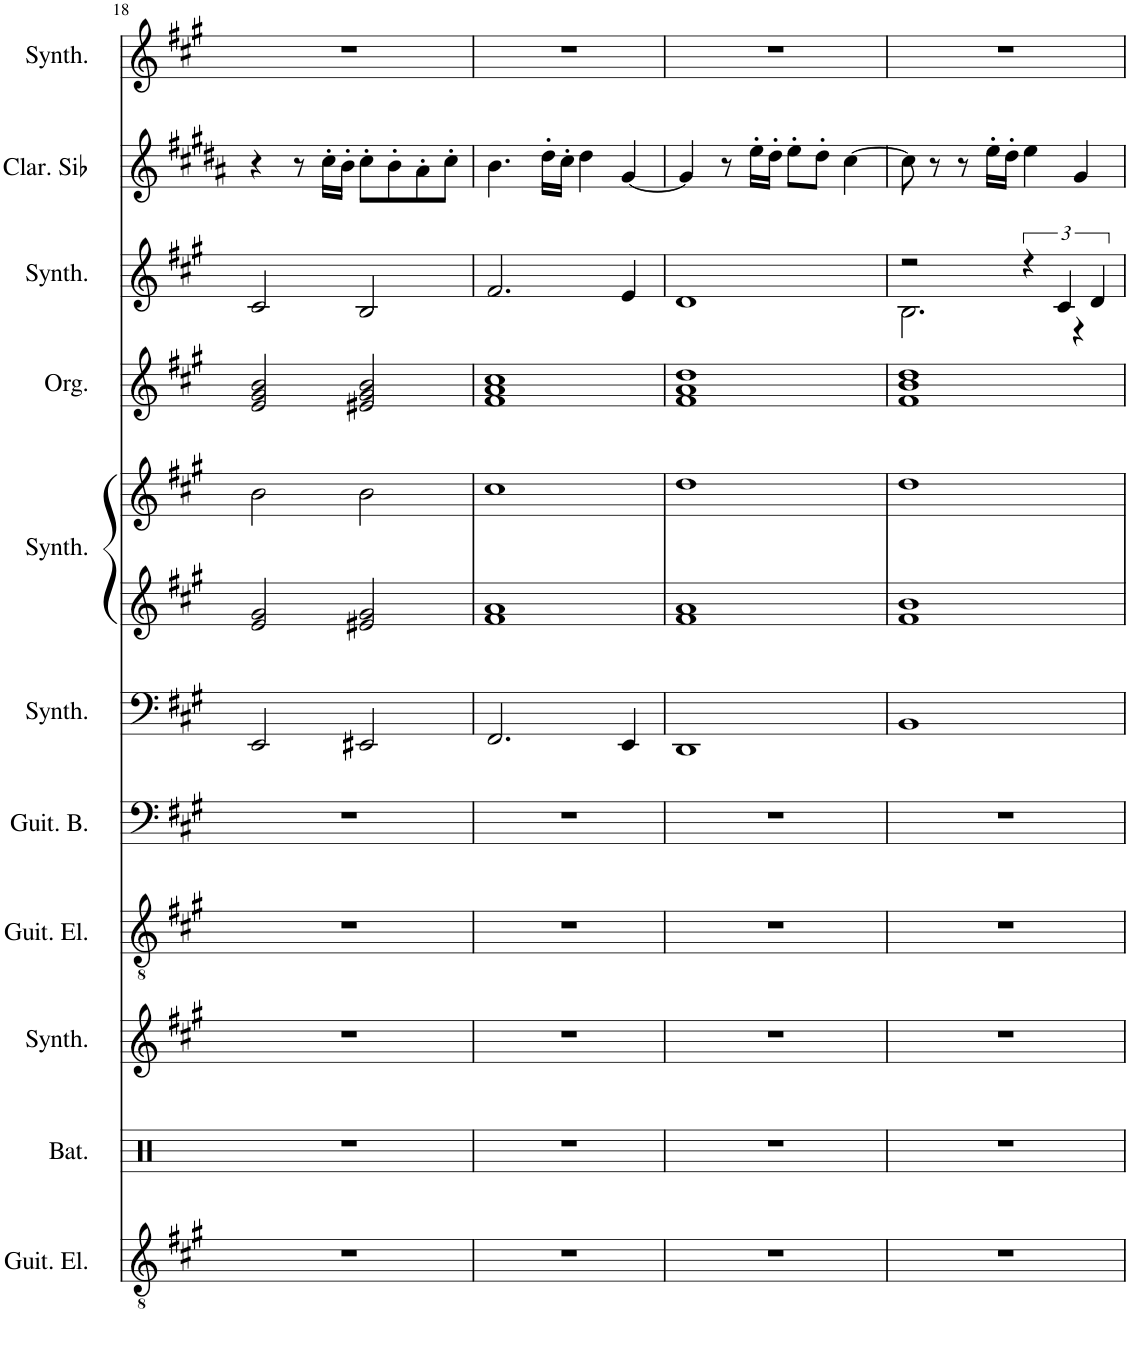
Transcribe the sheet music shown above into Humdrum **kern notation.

**kern	**kern	**kern	**kern	**kern	**kern	**kern	**kern	**kern	**kern	**kern	**kern
*part11	*part10	*part9	*part8	*part7	*part6	*part5	*part5	*part4	*part3	*part2	*part1
*staff12	*staff11	*staff10	*staff9	*staff8	*staff7	*staff6	*staff5	*staff4	*staff3	*staff2	*staff1
*I"Guitare électrique, Distortion Guitar	*I"Batterie, Drums	*I"Synthétiseur Pad, Pad 5 (bowed)	*I"Guitare électrique, Overdriven Guitar	*I"Guitare Basse, Electric Bass (pick)	*I"Synthétiseur Pad, Pad 3 (polysynth)	*I"Synthétiseur d'instruments à cordes, Synth Strings 1	*	*I"Orgue, Church Organ	*I"Synthétiseur de cuivres, Synth Brass 1	*I"Clarinette en Sib	*I"Synthétiseur de dents de scie, Lead 2 (sawtooth)
*I'Guit. El.	*I'Bat.	*I'Synth.	*I'Guit. El.	*I'Guit. B.	*I'Synth.	*I'Synth.	*	*I'Org.	*I'Synth.	*I'Clar. Sib	*I'Synth.
!!LO:PB:g=z
*clefGv2	*clefX	*clefG2	*clefGv2	*clefF4	*clefF4	*clefG2	*clefG2	*clefG2	*clefF4	*clefG2	*clefG2
*	*	*	*	*Trd7c12	*	*	*	*	*	*Trd1c2	*
*k[f#c#g#]	*k[]	*k[f#c#g#]	*k[f#c#g#]	*k[f#c#g#]	*k[f#c#g#]	*k[f#c#g#]	*k[f#c#g#]	*k[f#c#g#]	*k[f#c#g#]	*k[f#c#g#d#a#]	*k[f#c#g#]
*M4/4	*M4/4	*M4/4	*M4/4	*M4/4	*M4/4	*M4/4	*M4/4	*M4/4	*M4/4	*M4/4	*M4/4
=18	=18	=18	=18	=18	=18	=18	=18	=18	=18	=18	=18
1r	1r	1r	1r	1r	2EE/	2e/ 2g#/	2b\	2e/ 2g#/ 2b/	2c#/	4r	1r
.	.	.	.	.	.	.	.	.	.	8r	.
.	.	.	.	.	.	.	.	.	.	16cc#'\LL	.
.	.	.	.	.	.	.	.	.	.	16b'\JJ	.
.	.	.	.	.	2EE#X/	2e#X/ 2g#/	2b\	2e#X/ 2g#/ 2b/	2B/	8cc#'\L	.
.	.	.	.	.	.	.	.	.	.	8b'\	.
.	.	.	.	.	.	.	.	.	.	8a#'\	.
.	.	.	.	.	.	.	.	.	.	8cc#'\J	.
=19	=19	=19	=19	=19	=19	=19	=19	=19	=19	=19	=19
1r	1r	1r	1r	1r	2.FF#/	1f# 1a	1cc#	1f# 1a 1cc#	2.f#/	4.b\	1r
.	.	.	.	.	.	.	.	.	.	16dd#'\LL	.
.	.	.	.	.	.	.	.	.	.	16cc#'\JJ	.
.	.	.	.	.	.	.	.	.	.	4dd#\	.
.	.	.	.	.	4EE/	.	.	.	4e/	[4g#/	.
=20	=20	=20	=20	=20	=20	=20	=20	=20	=20	=20	=20
1r	1r	1r	1r	1r	1DD	1f# 1a	1dd	1f# 1a 1dd	1d	4g#/]	1r
.	.	.	.	.	.	.	.	.	.	8r	.
.	.	.	.	.	.	.	.	.	.	16ee'\LL	.
.	.	.	.	.	.	.	.	.	.	16dd#'\JJ	.
.	.	.	.	.	.	.	.	.	.	8ee'\L	.
.	.	.	.	.	.	.	.	.	.	8dd#'\J	.
.	.	.	.	.	.	.	.	.	.	[4cc#\	.
=21	=21	=21	=21	=21	=21	=21	=21	=21	=21	=21	=21
*	*	*	*	*	*	*	*	*	*^	*	*
1r	1r	1r	1r	1r	1BB	1f# 1b	1dd	1f# 1b 1dd	2r	2.B\	8cc#\]	1r
.	.	.	.	.	.	.	.	.	.	.	8r	.
.	.	.	.	.	.	.	.	.	.	.	8r	.
.	.	.	.	.	.	.	.	.	.	.	16ee'\LL	.
.	.	.	.	.	.	.	.	.	.	.	16dd#'\JJ	.
.	.	.	.	.	.	.	.	.	6r	.	4ee\	.
.	.	.	.	.	.	.	.	.	6c#/	.	.	.
.	.	.	.	.	.	.	.	.	.	4r	4g#/	.
.	.	.	.	.	.	.	.	.	6d/	.	.	.
*	*	*	*	*	*	*	*	*	*v	*v	*	*
=	=	=	=	=	=	=	=	=	=	=	=
*-	*-	*-	*-	*-	*-	*-	*-	*-	*-	*-	*-
